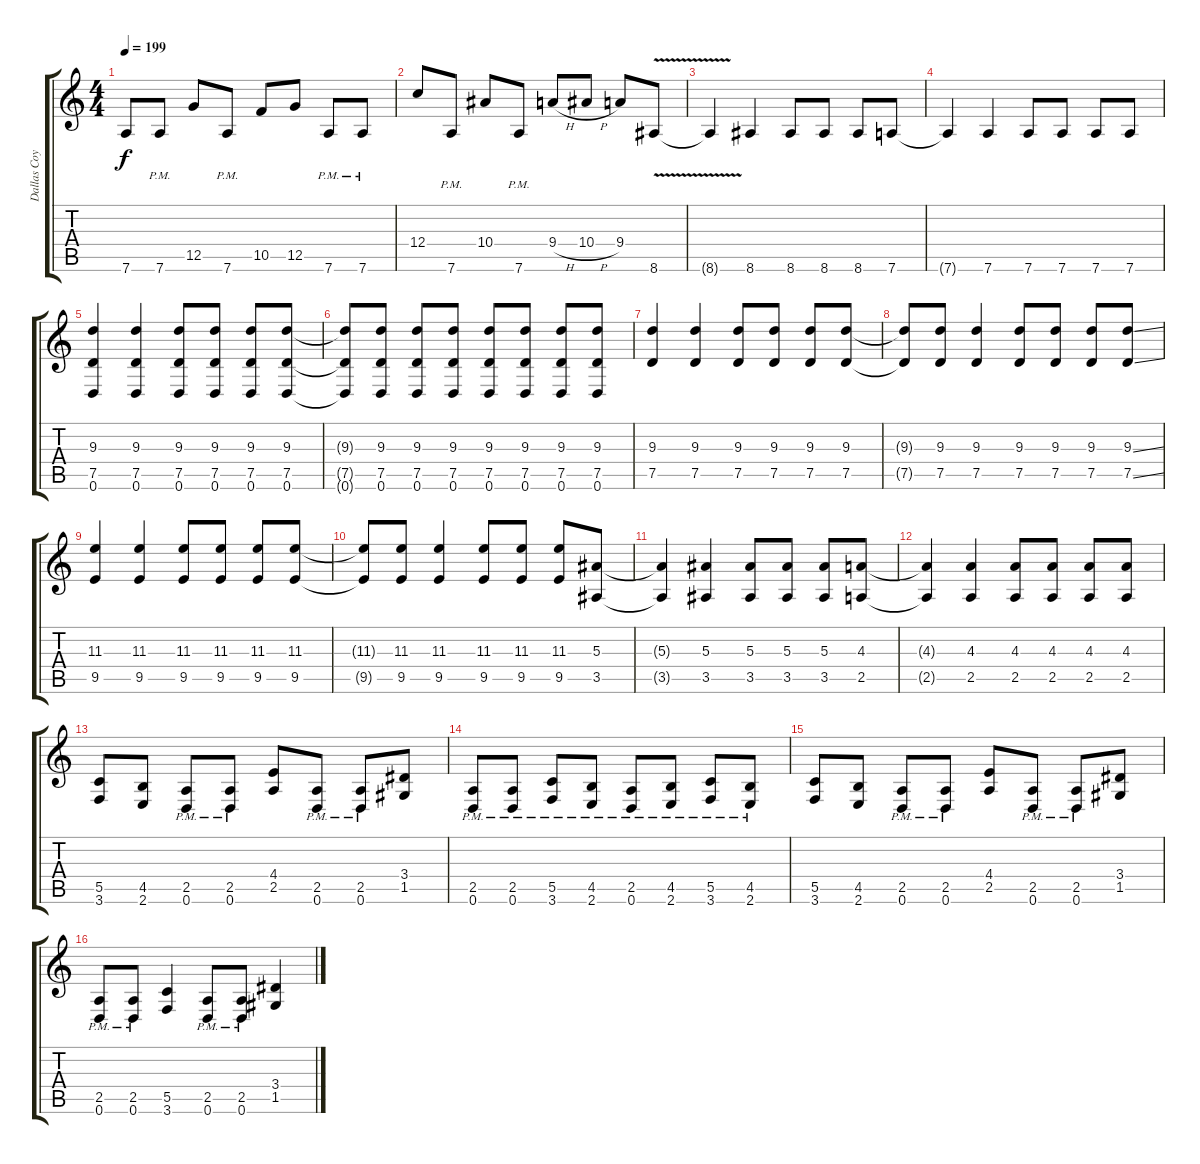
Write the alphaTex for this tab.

\track ("Dallas Coyle (Guitar)" "Dallas Coy") {instrument distortionguitar}
\staff {score tabs}
\tuning (D4 A3 F3 C3 G2 D2) {hide}
\ts (4 4)
\tempo 199
\clef g2
\ks c
7.6{t}.8{dy f} 7.6{pm}.8 12.5.8 7.6{pm}.8 10.5.8 12.5.8 7.6{pm}.8 7.6{pm}.8 |
12.4.8 7.6{pm}.8 10.4.8 7.6{pm}.8 9.4{h}.8 10.4{h}.8 9.4.8 8.6{v}.8 |
8.6{t}.4 8.6.4 8.6.8 8.6.8 8.6.8 7.6.8 |
7.6{t}.4 7.6.4 7.6.8 7.6.8 7.6.8 7.6.8 |
(9.3 7.5 0.6).4 (9.3 7.5 0.6).4 (9.3 7.5 0.6).8 (9.3 7.5 0.6).8 (9.3 7.5 0.6).8 (9.3 7.5 0.6).8 |
(9.3{t} 7.5{t} 0.6{t}).8 (9.3 7.5 0.6).8 (9.3 7.5 0.6).8 (9.3 7.5 0.6).8 (9.3 7.5 0.6).8 (9.3 7.5 0.6).8 (9.3 7.5 0.6).8 (9.3 7.5 0.6).8 |
(9.3 7.5).4 (9.3 7.5).4 (9.3 7.5).8 (9.3 7.5).8 (9.3 7.5).8 (9.3 7.5).8 |
(9.3{t} 7.5{t}).8 (9.3 7.5).8 (9.3 7.5).4 (9.3 7.5).8 (9.3 7.5).8 (9.3 7.5).8 (9.3{ss} 7.5{ss}).8 |
(11.3 9.5).4 (11.3 9.5).4 (11.3 9.5).8 (11.3 9.5).8 (11.3 9.5).8 (11.3 9.5).8 |
(11.3{t} 9.5{t}).8 (11.3 9.5).8 (11.3 9.5).4 (11.3 9.5).8 (11.3 9.5).8 (11.3 9.5).8 (5.3 3.5).8 |
(5.3{t} 3.5{t}).4 (5.3 3.5).4 (5.3 3.5).8 (5.3 3.5).8 (5.3 3.5).8 (4.3 2.5).8 |
(4.3{t} 2.5{t}).4 (4.3 2.5).4 (4.3 2.5).8 (4.3 2.5).8 (4.3 2.5).8 (4.3 2.5).8 |
(5.5 3.6).8 (4.5 2.6).8 (2.5{pm} 0.6{pm}).8 (2.5{pm} 0.6{pm}).8 (4.4 2.5).8 (2.5{pm} 0.6{pm}).8 (2.5{pm} 0.6{pm}).8 (3.4 1.5).8 |
(2.5{pm} 0.6{pm}).8 (2.5{pm} 0.6{pm}).8 (5.5{pm} 3.6{pm}).8 (4.5{pm} 2.6{pm}).8 (2.5{pm} 0.6{pm}).8 (4.5{pm} 2.6{pm}).8 (5.5{pm} 3.6{pm}).8 (4.5{pm} 2.6{pm}).8 |
(5.5 3.6).8 (4.5 2.6).8 (2.5{pm} 0.6{pm}).8 (2.5{pm} 0.6{pm}).8 (4.4 2.5).8 (2.5{pm} 0.6{pm}).8 (2.5{pm} 0.6{pm}).8 (3.4 1.5).8 |
(2.5{pm} 0.6{pm}).8 (2.5{pm} 0.6{pm}).8 (5.5 3.6).4 (2.5{pm} 0.6{pm}).8 (2.5{pm} 0.6{pm}).8 (3.4 1.5).4
